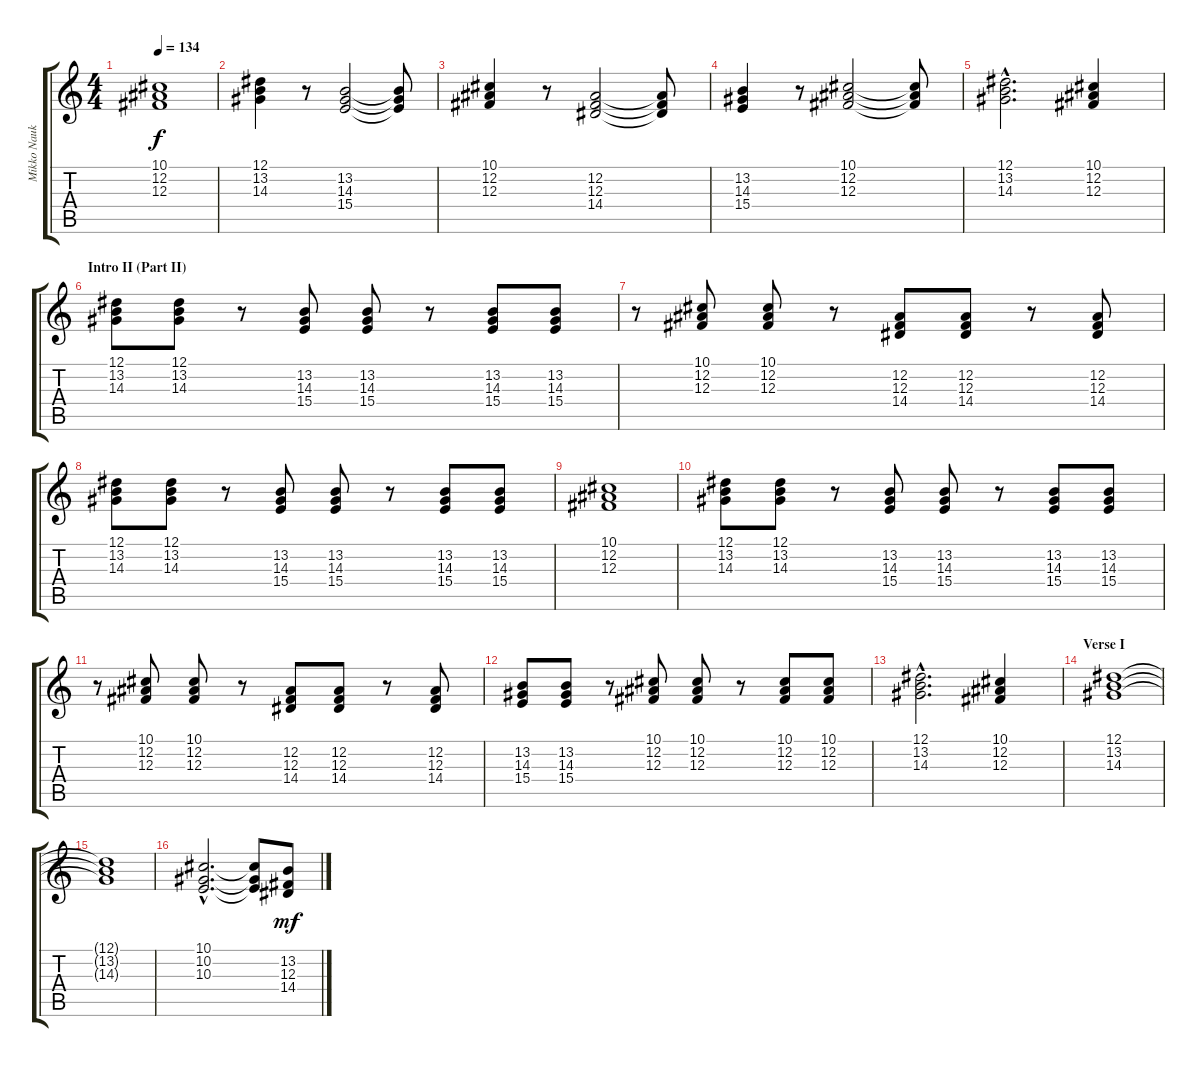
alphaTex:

\track ("Mikko Naukkarinen - Keyboards II" "Mikko Nauk") {instrument stringensemble1}
\staff {score tabs}
\tuning (Eb4 Bb3 Gb3 Db3 Ab2 Eb2) {hide}
\ts (4 4)
\tempo 134
\clef g2
\ks c
(10.1 12.2 12.3).1{dy f} |
(12.1 13.2 14.3).4 r.8 (13.2 14.3 15.4).2 (13.2{t} 14.3{t} 15.4{t}).8 |
(10.1 12.2 12.3).4 r.8 (12.2 12.3 14.4).2 (12.2{t} 12.3{t} 14.4{t}).8 |
(13.2 14.3 15.4).4 r.8 (10.1 12.2 12.3).2 (10.1{t} 12.2{t} 12.3{t}).8 |
(12.1{hac} 13.2{hac} 14.3{hac}).2{d} (10.1 12.2 12.3).4 |
\section ("" "Intro II (Part II)")
(12.1 13.2 14.3).8 (12.1 13.2 14.3).8 r.8 (13.2 14.3 15.4).8 (13.2 14.3 15.4).8 r.8 (13.2 14.3 15.4).8 (13.2 14.3 15.4).8 |
r.8 (10.1 12.2 12.3).8 (10.1 12.2 12.3).8 r.8 (12.2 12.3 14.4).8 (12.2 12.3 14.4).8 r.8 (12.2 12.3 14.4).8 |
(12.1 13.2 14.3).8 (12.1 13.2 14.3).8 r.8 (13.2 14.3 15.4).8 (13.2 14.3 15.4).8 r.8 (13.2 14.3 15.4).8 (13.2 14.3 15.4).8 |
(10.1 12.2 12.3).1 |
(12.1 13.2 14.3).8 (12.1 13.2 14.3).8 r.8 (13.2 14.3 15.4).8 (13.2 14.3 15.4).8 r.8 (13.2 14.3 15.4).8 (13.2 14.3 15.4).8 |
r.8 (10.1 12.2 12.3).8 (10.1 12.2 12.3).8 r.8 (12.2 12.3 14.4).8 (12.2 12.3 14.4).8 r.8 (12.2 12.3 14.4).8 |
(13.2 14.3 15.4).8 (13.2 14.3 15.4).8 r.8 (10.1 12.2 12.3).8 (10.1 12.2 12.3).8 r.8 (10.1 12.2 12.3).8 (10.1 12.2 12.3).8 |
(12.1{hac} 13.2{hac} 14.3{hac}).2{d} (10.1 12.2 12.3).4 |
\section ("" "Verse I")
(12.1 13.2 14.3).1{volume 6 instrument choiraahs} |
(12.1{t} 13.2{t} 14.3{t}).1 |
(10.1{hac} 10.2{hac} 10.3{hac}).2{d} (10.1{t} 10.2{t} 10.3{t}).8 (13.2 12.3 14.4).8{dy mf}
